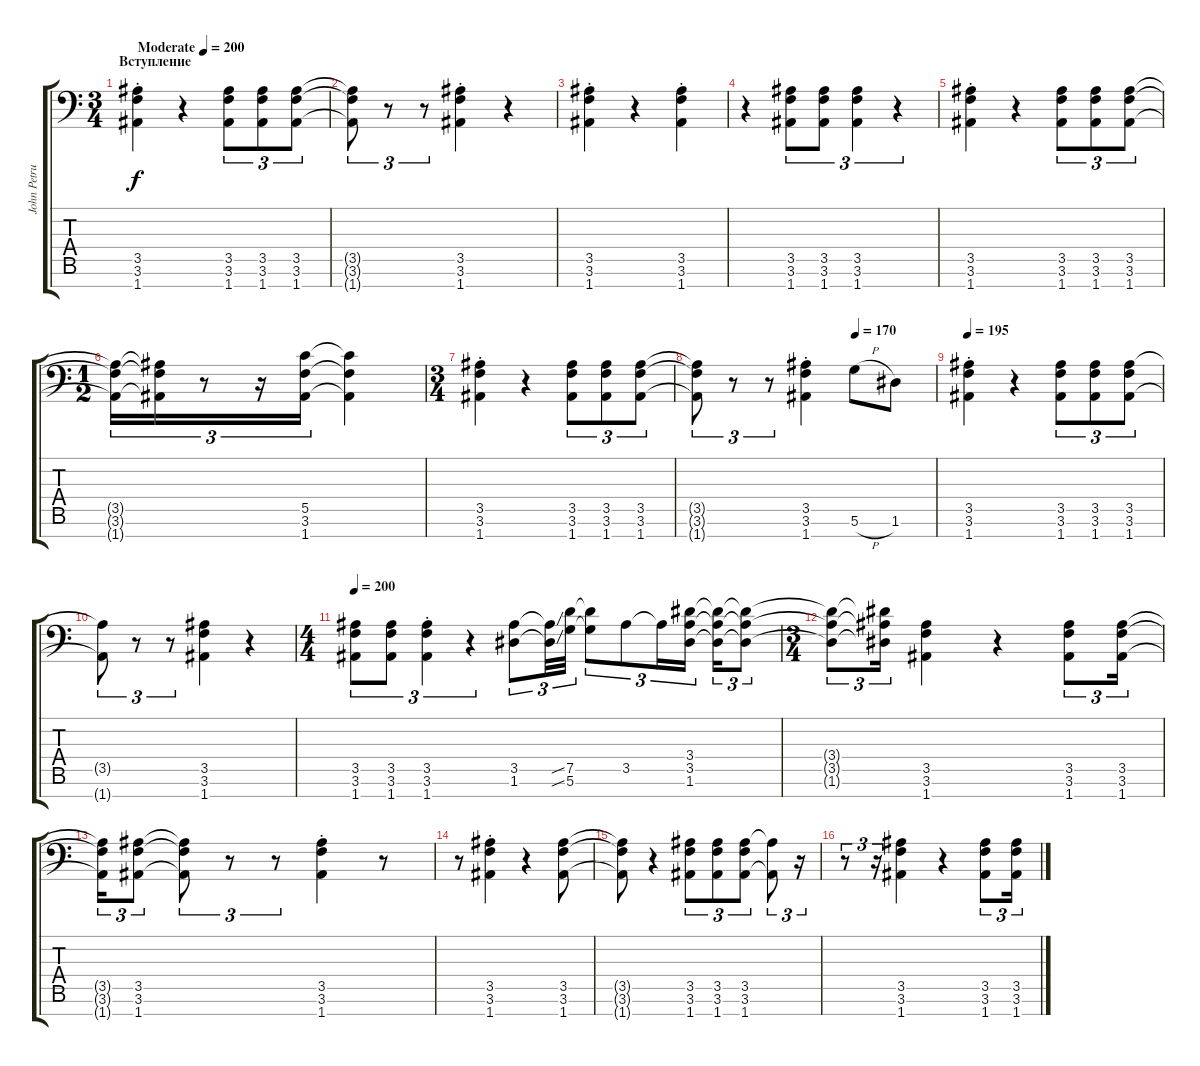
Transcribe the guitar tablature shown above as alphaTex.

\track ("John Petrucci" "John Petru") {instrument distortionguitar}
\staff {score tabs}
\tuning (D4 A3 F3 C3 G2 D2 A1) {hide}
\ts (3 4)
\section ("" "Вступление")
\tempo (200 "Moderate")
\tempo 195
\tempo (200 "Moderate")
\clef f4
\ks c
(3.5 3.6{st} 1.7).4{dy f instrument distortionguitar} r.4 (3.5 3.6 1.7).8{tu (3 2)} (3.5 3.6 1.7).8{tu (3 2)} (3.5 3.6 1.7).8{tu (3 2)} |
(3.5{t} 3.6{t} 1.7{t}).8{tu (3 2)} r.8{tu (3 2)} r.8{tu (3 2)} (3.5 3.6{st} 1.7).4 r.4 |
(3.5 3.6{st} 1.7).4 r.4 (3.5 3.6{st} 1.7).4 |
r.4 (3.5 3.6 1.7).8{tu (3 2)} (3.5 3.6 1.7).8{tu (3 2)} (3.5 3.6 1.7).4{tu (3 2)} r.4{tu (3 2)} |
(3.5 3.6{st} 1.7).4 r.4 (3.5 3.6 1.7).8{tu (3 2)} (3.5 3.6 1.7).8{tu (3 2)} (3.5 3.6 1.7).8{tu (3 2)} |
\ts (1 2)
(3.5{t} 3.6{t} 1.7{t}).16{tu (3 2)} (3.5{t} 3.6{t} 1.7{t}).16{tu (3 2)} r.8{tu (3 2)} r.16{tu (3 2)} (5.5 3.6 1.7).16{tu (3 2)} (5.5{t} 3.6{t} 1.7{t}).4 |
\ts (3 4)
(3.5 3.6{st} 1.7).4 r.4 (3.5 3.6 1.7).8{tu (3 2)} (3.5 3.6 1.7).8{tu (3 2)} (3.5 3.6 1.7).8{tu (3 2)} |
\tempo (170 0.6666666666666666)
(3.5{t} 3.6{t} 1.7{t}).8{tu (3 2)} r.8{tu (3 2)} r.8{tu (3 2)} (3.5 3.6{st} 1.7).4 5.6{h}.8 1.6.8 |
\tempo 195
(3.5 3.6{st} 1.7).4 r.4 (3.5 3.6 1.7).8{tu (3 2)} (3.5 3.6 1.7).8{tu (3 2)} (3.5 3.6 1.7).8{tu (3 2)} |
(3.5{t} 1.7{t}).8{tu (3 2)} r.8{tu (3 2)} r.8{tu (3 2)} (3.5 3.6 1.7).4 r.4 |
\ts (4 4)
\tempo 200
(3.5 3.6 1.7).8{tu (3 2)} (3.5 3.6 1.7).8{tu (3 2)} (3.5 3.6{st} 1.7).4{tu (3 2)} r.4{tu (3 2)} (3.5 1.6).8{tu (3 2)} (3.5{ss t} 1.6{ss t}).32{tu (3 2)} (7.5 5.6).32{tu (3 2)} (7.5{t} 5.6{t}).8{tu (3 2)} 3.5.8{tu (3 2)} 3.5{t}.16{tu (3 2)} (3.4 3.5 1.6).16{tu (3 2) beam splitsecondary} (3.4{t} 3.5{t} 1.6{t}).16{tu (3 2)} (3.4{t} 3.5{t} 1.6{t}).8{tu (3 2)} |
\ts (3 4)
(3.4{t} 3.5{t} 1.6{t}).8{tu (3 2)} (3.4{t} 3.5{t} 1.6{t}).16{tu (3 2)} (3.5 3.6 1.7).4 r.4 (3.5 3.6 1.7).8{tu (3 2)} (3.5 3.6 1.7).16{tu (3 2)} |
(3.5{t} 3.6{t} 1.7{t}).16{tu (3 2)} (3.5 3.6 1.7).8{tu (3 2)} (3.5{t} 3.6{t} 1.7{t}).8{tu (3 2)} r.8{tu (3 2)} r.8{tu (3 2)} (3.5 3.6{st} 1.7).4 r.8 |
r.8 (3.5 3.6{st} 1.7).4 r.4 (3.5 3.6 1.7).8 |
(3.5{t} 3.6{t} 1.7{t}).8 r.4 (3.5 3.6 1.7).8{tu (3 2)} (3.5 3.6 1.7).8{tu (3 2)} (3.5 3.6 1.7).8{tu (3 2)} (3.5{t} 1.7{t}).8{tu (3 2)} r.16{tu (3 2)} |
r.8{tu (3 2)} r.16{tu (3 2)} (3.5 3.6 1.7).4 r.4 (3.5 3.6 1.7).8{tu (3 2)} (3.5 3.6 1.7).16{tu (3 2)}
